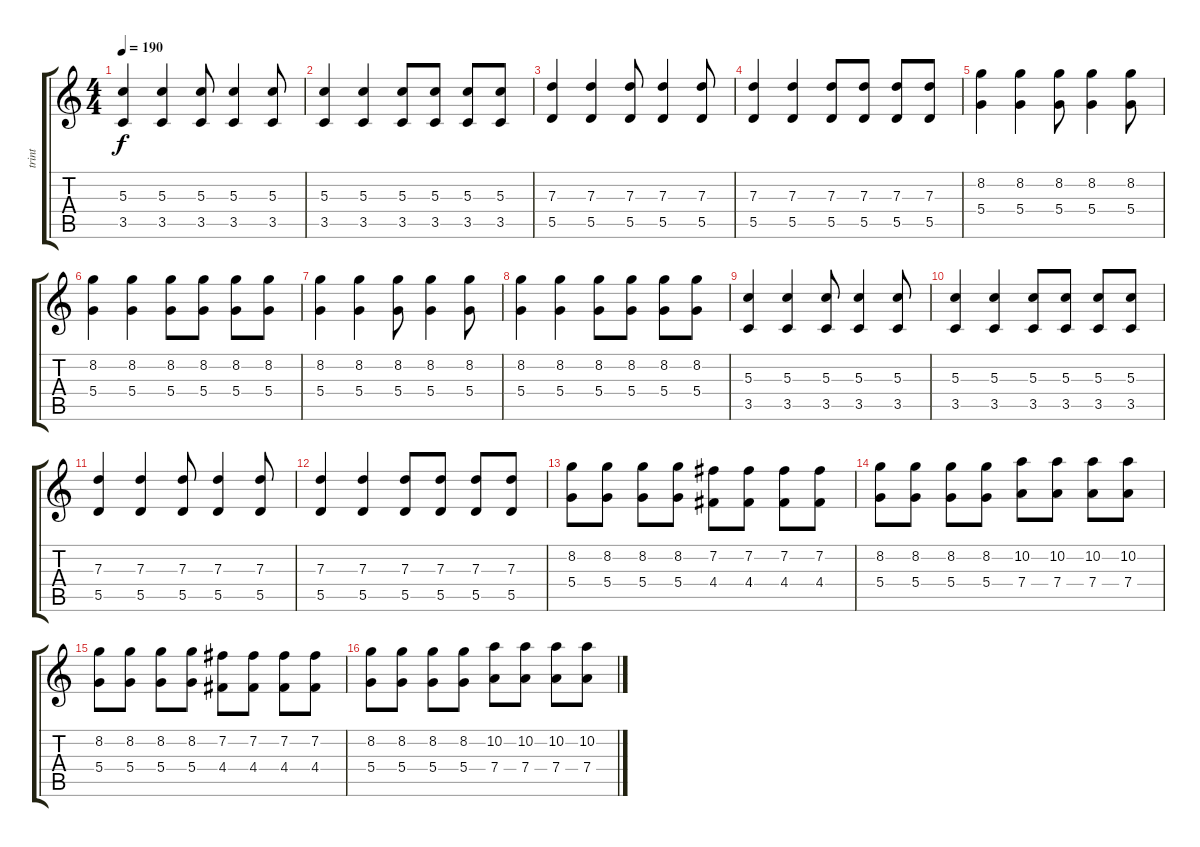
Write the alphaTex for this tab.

\track ("trint" "trint") {instrument distortionguitar}
\staff {score tabs}
\tuning (E4 B3 G3 D3 A2 E2) {hide}
\ts (4 4)
\tempo 190
\clef g2
\ks c
(5.3 3.5).4{dy f} (5.3 3.5).4 (5.3 3.5).8 (5.3 3.5).4 (5.3 3.5).8 |
(5.3 3.5).4 (5.3 3.5).4 (5.3 3.5).8 (5.3 3.5).8 (5.3 3.5).8 (5.3 3.5).8 |
(7.3 5.5).4 (7.3 5.5).4 (7.3 5.5).8 (7.3 5.5).4 (7.3 5.5).8 |
(7.3 5.5).4 (7.3 5.5).4 (7.3 5.5).8 (7.3 5.5).8 (7.3 5.5).8 (7.3 5.5).8 |
(8.2 5.4).4 (8.2 5.4).4 (8.2 5.4).8 (8.2 5.4).4 (8.2 5.4).8 |
(8.2 5.4).4 (8.2 5.4).4 (8.2 5.4).8 (8.2 5.4).8 (8.2 5.4).8 (8.2 5.4).8 |
(8.2 5.4).4 (8.2 5.4).4 (8.2 5.4).8 (8.2 5.4).4 (8.2 5.4).8 |
(8.2 5.4).4 (8.2 5.4).4 (8.2 5.4).8 (8.2 5.4).8 (8.2 5.4).8 (8.2 5.4).8 |
(5.3 3.5).4 (5.3 3.5).4 (5.3 3.5).8 (5.3 3.5).4 (5.3 3.5).8 |
(5.3 3.5).4 (5.3 3.5).4 (5.3 3.5).8 (5.3 3.5).8 (5.3 3.5).8 (5.3 3.5).8 |
(7.3 5.5).4 (7.3 5.5).4 (7.3 5.5).8 (7.3 5.5).4 (7.3 5.5).8 |
(7.3 5.5).4 (7.3 5.5).4 (7.3 5.5).8 (7.3 5.5).8 (7.3 5.5).8 (7.3 5.5).8 |
(8.2 5.4).8 (8.2 5.4).8 (8.2 5.4).8 (8.2 5.4).8 (7.2 4.4).8 (7.2 4.4).8 (7.2 4.4).8 (7.2 4.4).8 |
(8.2 5.4).8 (8.2 5.4).8 (8.2 5.4).8 (8.2 5.4).8 (10.2 7.4).8 (10.2 7.4).8 (10.2 7.4).8 (10.2 7.4).8 |
(8.2 5.4).8 (8.2 5.4).8 (8.2 5.4).8 (8.2 5.4).8 (7.2 4.4).8 (7.2 4.4).8 (7.2 4.4).8 (7.2 4.4).8 |
(8.2 5.4).8 (8.2 5.4).8 (8.2 5.4).8 (8.2 5.4).8 (10.2 7.4).8 (10.2 7.4).8 (10.2 7.4).8 (10.2 7.4).8
